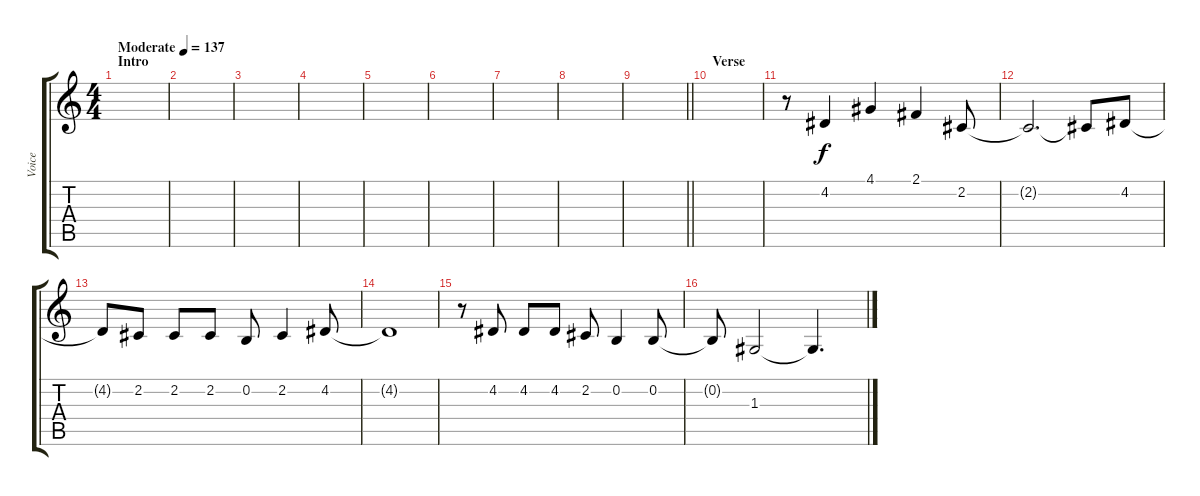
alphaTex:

\track ("Voice" "Voice") {instrument lead6voice}
\staff {score tabs}
\tuning (E4 B3 G3 D3 A2 E2) {hide}
\ts (4 4)
\section ("" "Intro ")
\tempo (137 "Moderate")
\clef g2
\ks c
|
|
|
|
|
|
|
|
\barLineRight lightlight
|
\section ("" "Verse ")
|
r.8 4.2.4 4.1.4 2.1.4 2.2.8 |
2.2{t}.2{d} 2.2{t}.8 4.2.8 |
4.2{t}.8 2.2.8 2.2.8 2.2.8 0.2.8 2.2.4 4.2.8 |
4.2{t}.1 |
r.8 4.2.8 4.2.8 4.2.8 2.2.8 0.2.4 0.2.8 |
0.2{t}.8 1.3.2 1.3{t}.4{d}
